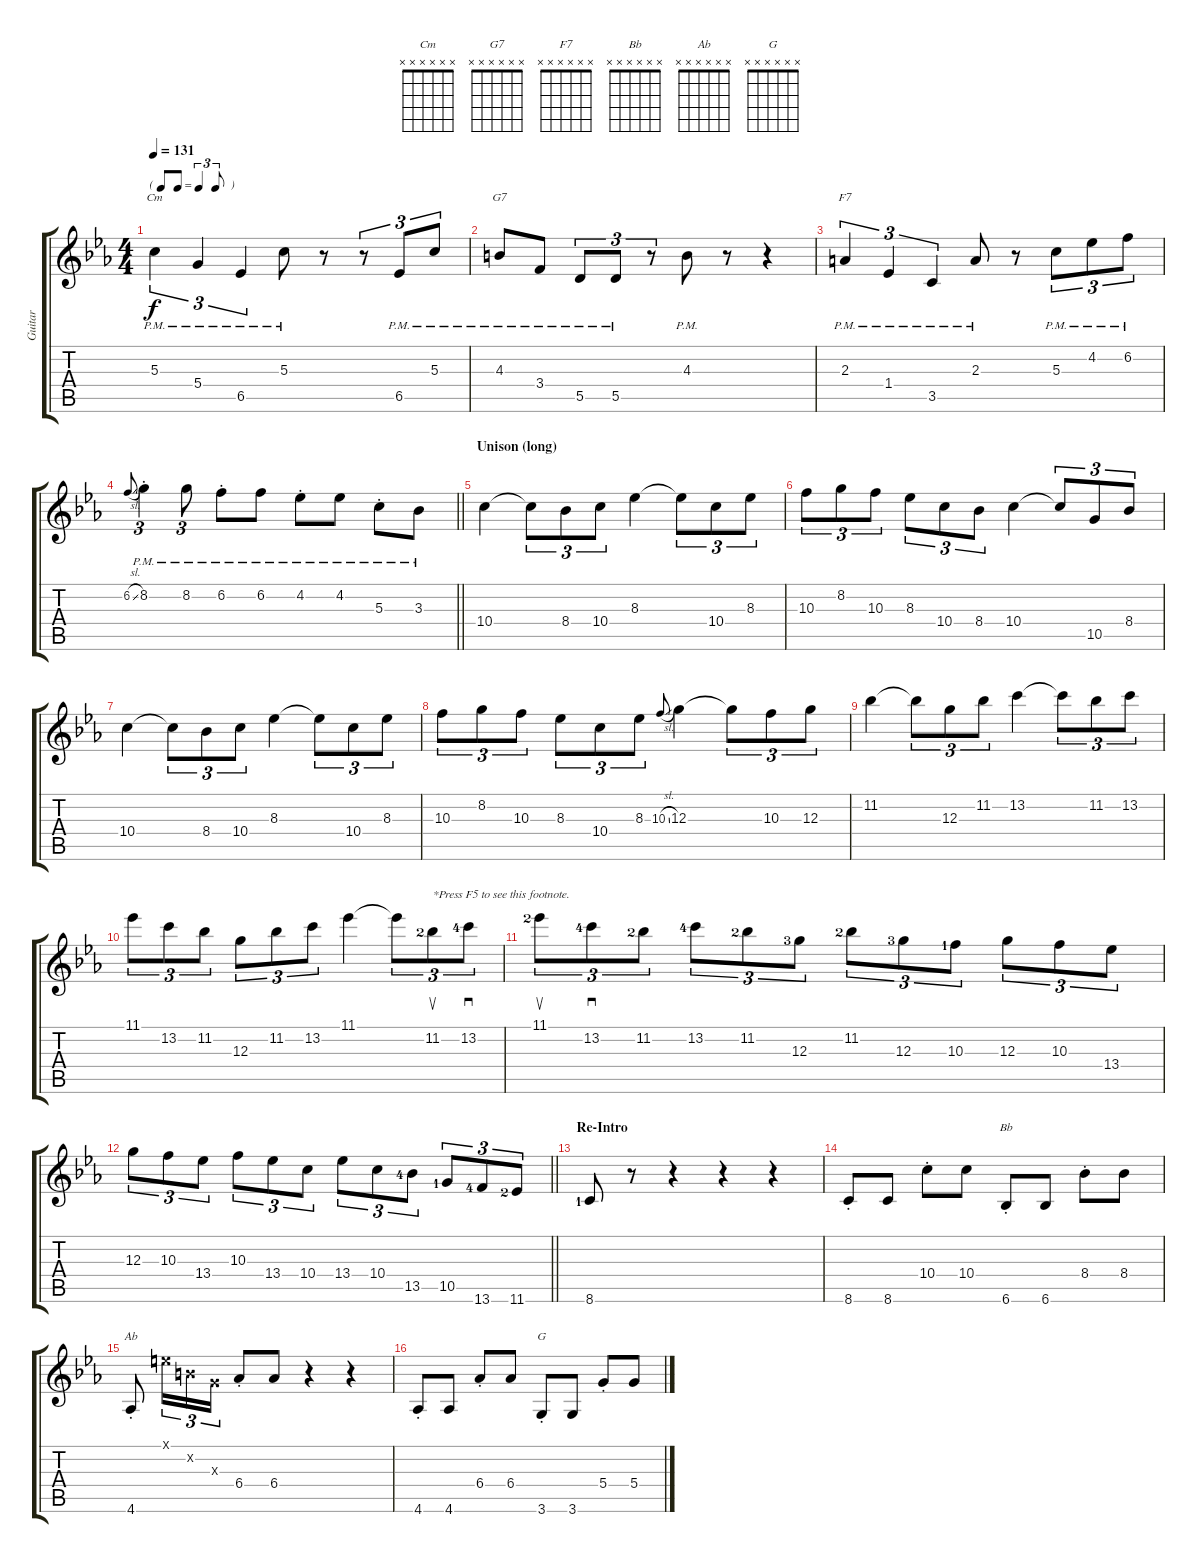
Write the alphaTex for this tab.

\track ("Guitar" "Guitar") {instrument electricguitarclean}
\staff {score tabs}
\tuning (E4 B3 G3 D3 A2 E2) {hide}
\chord ("Cm" x x x x x x)
\chord ("G7" x x x x x x)
\chord ("F7" x x x x x x)
\chord ("Bb" x x x x x x)
\chord ("Ab" x x x x x x)
\chord ("G" x x x x x x)
\ts (4 4)
\tf triplet8th
\tempo 131
\clef g2
\ks cminor
5.3{pm}.4{tu (3 2) ch "Cm" dy f} 5.4{pm}.4{tu (3 2)} 6.5{pm}.4{tu (3 2)} 5.3{pm}.8 r.8 r.8{tu (3 2)} 6.5{pm}.8{tu (3 2)} 5.3{pm}.8{tu (3 2)} |
4.3{pm}.8{ch "G7"} 3.4{pm}.8 5.5{pm}.8{tu (3 2)} 5.5{pm}.8{tu (3 2)} r.8{tu (3 2)} 4.3{pm}.8 r.8 r.4 |
2.3{pm}.4{tu (3 2) ch "F7"} 1.4{pm}.4{tu (3 2)} 3.5{pm}.4{tu (3 2)} 2.3{pm}.8 r.8 5.3{pm}.8{tu (3 2)} 4.2{pm}.8{tu (3 2)} 6.2{pm}.8{tu (3 2)} |
\barLineRight lightlight
6.2{sl}.8{gr onbeat} 8.2{pm st}.4{tu (3 2)} 8.2{pm}.8{tu (3 2)} 6.2{pm st}.8 6.2{pm}.8 4.2{pm st}.8 4.2{pm}.8 5.3{pm st}.8 3.3{pm}.8 |
\section ("" "Unison (long)")
10.4.4 10.4{t}.8{tu (3 2)} 8.4.8{tu (3 2)} 10.4.8{tu (3 2)} 8.3.4 8.3{t}.8{tu (3 2)} 10.4.8{tu (3 2)} 8.3.8{tu (3 2)} |
10.3.8{tu (3 2)} 8.2.8{tu (3 2)} 10.3.8{tu (3 2)} 8.3.8{tu (3 2)} 10.4.8{tu (3 2)} 8.4.8{tu (3 2)} 10.4.4 10.4{t}.8{tu (3 2)} 10.5.8{tu (3 2)} 8.4.8{tu (3 2)} |
10.4.4 10.4{t}.8{tu (3 2)} 8.4.8{tu (3 2)} 10.4.8{tu (3 2)} 8.3.4 8.3{t}.8{tu (3 2)} 10.4.8{tu (3 2)} 8.3.8{tu (3 2)} |
10.3.8{tu (3 2)} 8.2.8{tu (3 2)} 10.3.8{tu (3 2)} 8.3.8{tu (3 2)} 10.4.8{tu (3 2)} 8.3.8{tu (3 2)} 10.3{sl}.8{gr onbeat} 12.3.4 12.3{t}.8{tu (3 2)} 10.3.8{tu (3 2)} 12.3.8{tu (3 2)} |
11.2.4 11.2{t}.8{tu (3 2)} 12.3.8{tu (3 2)} 11.2.8{tu (3 2)} 13.2.4 13.2{t}.8{tu (3 2)} 11.2.8{tu (3 2)} 13.2.8{tu (3 2)} |
11.1.8{tu (3 2)} 13.2.8{tu (3 2)} 11.2.8{tu (3 2)} 12.3.8{tu (3 2)} 11.2.8{tu (3 2)} 13.2.8{tu (3 2)} 11.1.4 11.1{t}.8{tu (3 2)} 11.2{lf 3}.8{su tu (3 2) txt "*Press F5 to see this footnote."} 13.2{lf 5}.8{sd tu (3 2)} |
11.1{lf 3}.8{su tu (3 2)} 13.2{lf 5}.8{sd tu (3 2)} 11.2{lf 3}.8{tu (3 2)} 13.2{lf 5}.8{tu (3 2)} 11.2{lf 3}.8{tu (3 2)} 12.3{lf 4}.8{tu (3 2)} 11.2{lf 3}.8{tu (3 2)} 12.3{lf 4}.8{tu (3 2)} 10.3{lf 2}.8{tu (3 2)} 12.3.8{tu (3 2)} 10.3.8{tu (3 2)} 13.4.8{tu (3 2)} |
\barLineRight lightlight
12.3.8{tu (3 2)} 10.3.8{tu (3 2)} 13.4.8{tu (3 2)} 10.3.8{tu (3 2)} 13.4.8{tu (3 2)} 10.4.8{tu (3 2)} 13.4.8{tu (3 2)} 10.4.8{tu (3 2)} 13.5{lf 5}.8{tu (3 2)} 10.5{lf 2}.8{tu (3 2)} 13.6{lf 5}.8{tu (3 2)} 11.6{lf 3}.8{tu (3 2)} |
\section ("" "Re-Intro")
8.6{lf 2}.8 r.8 r.4 r.4 r.4 |
8.6{st}.8 8.6.8 10.4{st}.8 10.4.8 6.6{st}.8{ch "Bb"} 6.6.8 8.4{st}.8 8.4.8 |
4.6{st}.8{ch "Ab"} 0.1{x}.16{tu (3 2)} 0.2{x}.16{tu (3 2)} 0.3{x}.16{tu (3 2)} 6.4{st}.8 6.4.8 r.4 r.4 |
4.6{st}.8 4.6.8 6.4{st}.8 6.4.8 3.6{st}.8{ch "G"} 3.6.8 5.4{st}.8 5.4.8
